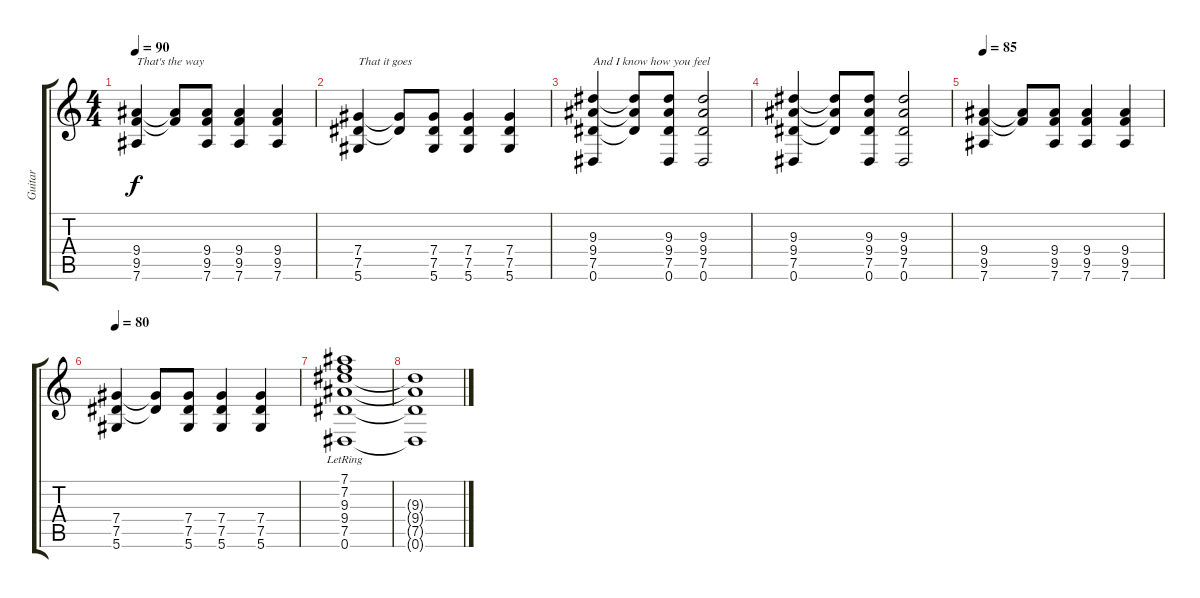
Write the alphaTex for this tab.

\track ("Guitar" "Guitar") {instrument distortionguitar}
\staff {score tabs}
\tuning (Eb4 Bb3 Gb3 Db3 Ab2 Eb2) {hide}
\ts (4 4)
\tempo 90
\clef g2
\ks c
(9.4 9.5 7.6).4{txt "That's the way" dy f} (9.4{t} 9.5{t}).8 (9.4 9.5 7.6).8 (9.4 9.5 7.6).4 (9.4 9.5 7.6).4 |
(7.4 7.5 5.6).4{txt "That it goes"} (7.4{t} 7.5{t}).8 (7.4 7.5 5.6).8 (7.4 7.5 5.6).4 (7.4 7.5 5.6).4 |
(9.3 9.4 7.5 0.6).4{txt "And I know how you feel"} (9.3{t} 9.4{t} 7.5{t}).8 (9.3 9.4 7.5 0.6).8 (9.3 9.4 7.5 0.6).2 |
(9.3 9.4 7.5 0.6).4 (9.3{t} 9.4{t} 7.5{t}).8 (9.3 9.4 7.5 0.6).8 (9.3 9.4 7.5 0.6).2 |
\tempo 85
(9.4 9.5 7.6).4 (9.4{t} 9.5{t}).8 (9.4 9.5 7.6).8 (9.4 9.5 7.6).4 (9.4 9.5 7.6).4 |
\tempo 80
(7.4 7.5 5.6).4 (7.4{t} 7.5{t}).8 (7.4 7.5 5.6).8 (7.4 7.5 5.6).4 (7.4 7.5 5.6).4 |
(7.1 7.2 9.3 9.4 7.5 0.6{lr}).1 |
(9.3{t} 9.4{t} 7.5{t} 0.6{t}).1
